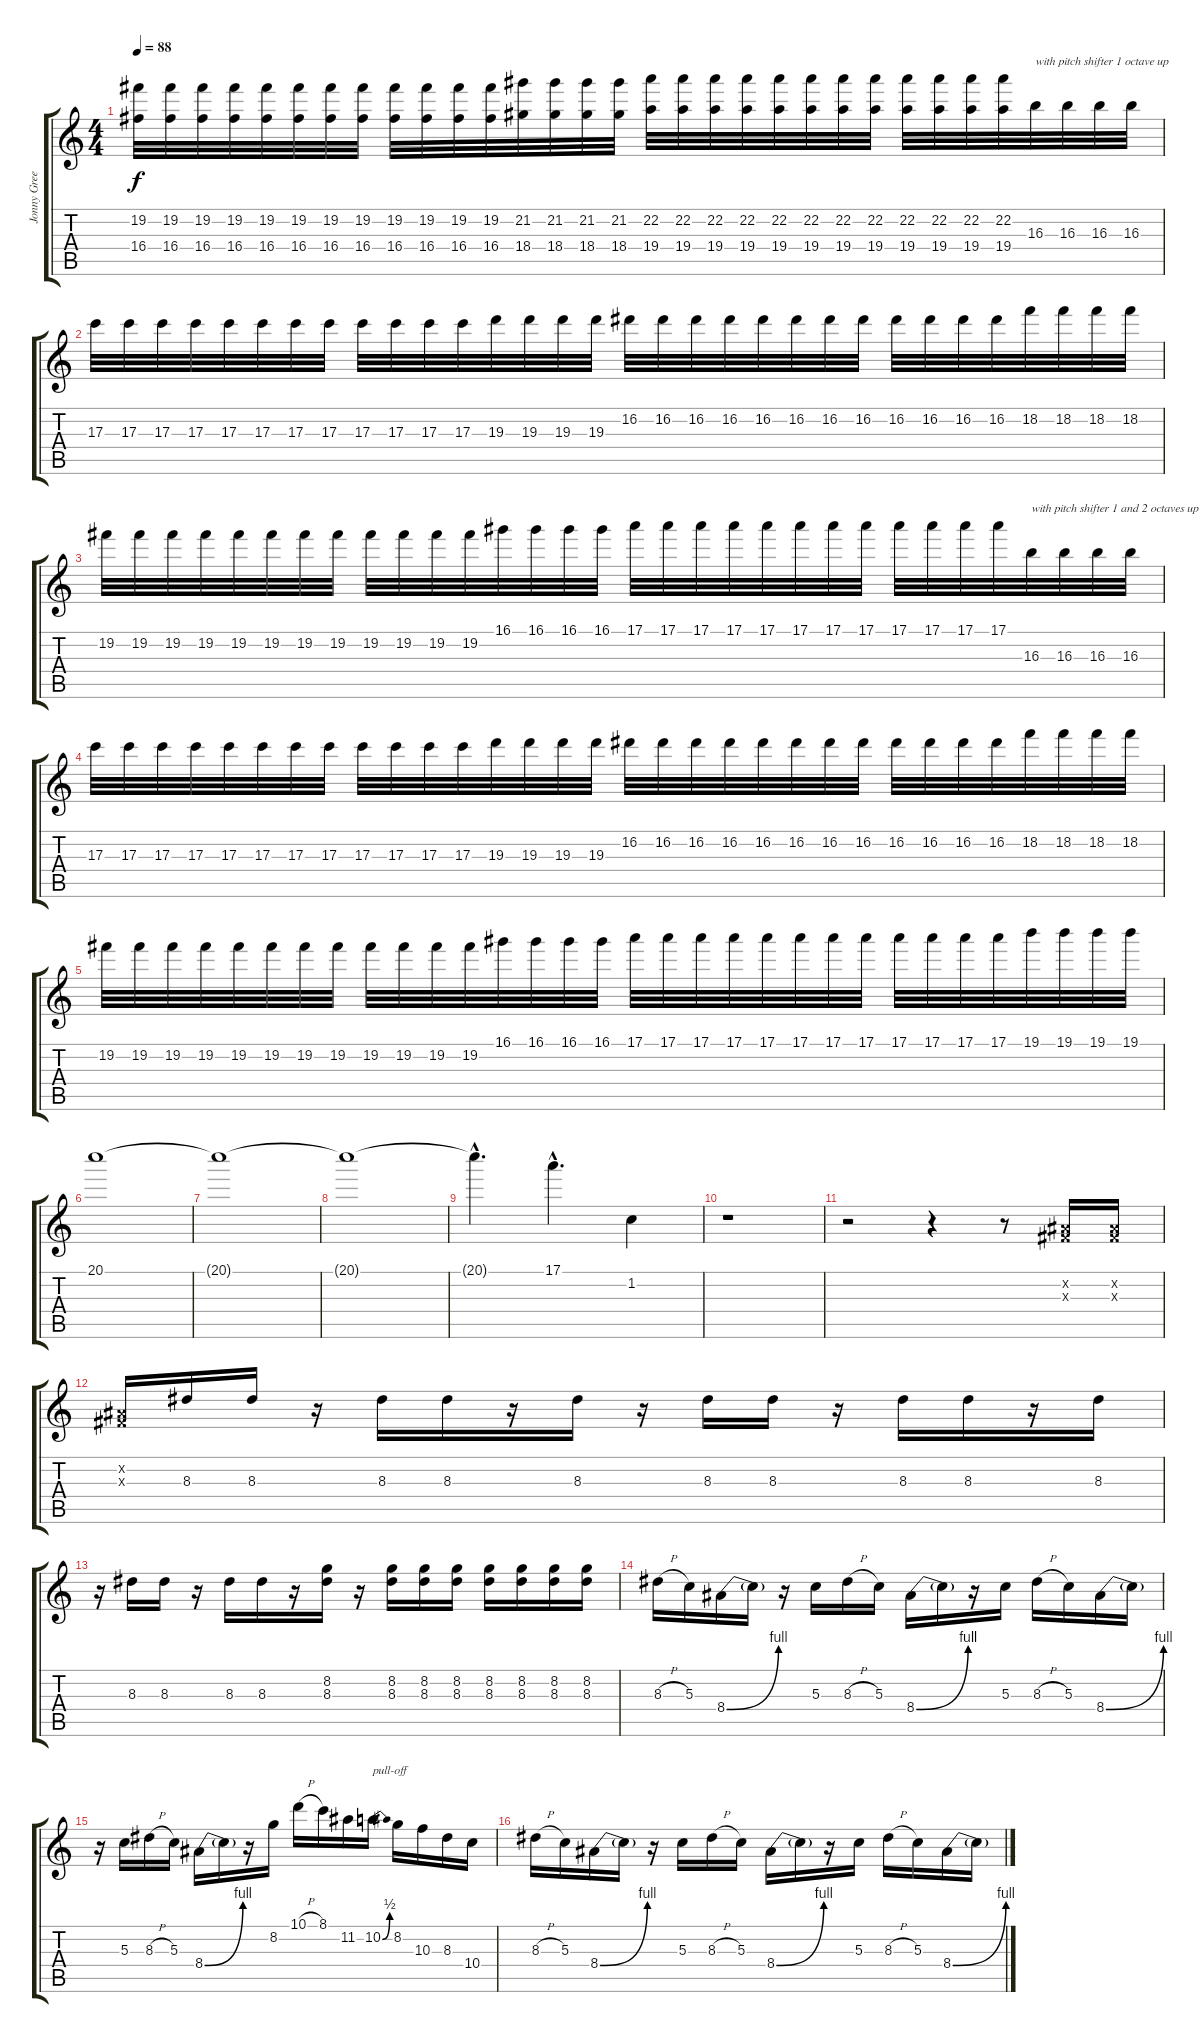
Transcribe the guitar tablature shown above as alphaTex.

\track ("Jonny Greenwood" "Jonny Gree") {instrument distortionguitar}
\staff {score tabs}
\tuning (E4 B3 G3 D3 A2 E2) {hide}
\ts (4 4)
\tempo 88
\clef g2
\ks c
(19.2 16.4).32{dy f} (19.2 16.4).32 (19.2 16.4).32 (19.2 16.4).32 (19.2 16.4).32 (19.2 16.4).32 (19.2 16.4).32 (19.2 16.4).32 (19.2 16.4).32 (19.2 16.4).32 (19.2 16.4).32 (19.2 16.4).32 (21.2 18.4).32 (21.2 18.4).32 (21.2 18.4).32 (21.2 18.4).32 (22.2 19.4).32 (22.2 19.4).32 (22.2 19.4).32 (22.2 19.4).32 (22.2 19.4).32 (22.2 19.4).32 (22.2 19.4).32 (22.2 19.4).32 (22.2 19.4).32 (22.2 19.4).32 (22.2 19.4).32 (22.2 19.4).32 16.3.32{txt "with pitch shifter 1 octave up"} 16.3.32 16.3.32 16.3.32 |
17.3.32 17.3.32 17.3.32 17.3.32 17.3.32 17.3.32 17.3.32 17.3.32 17.3.32 17.3.32 17.3.32 17.3.32 19.3.32 19.3.32 19.3.32 19.3.32 16.2.32 16.2.32 16.2.32 16.2.32 16.2.32 16.2.32 16.2.32 16.2.32 16.2.32 16.2.32 16.2.32 16.2.32 18.2.32 18.2.32 18.2.32 18.2.32 |
19.2.32 19.2.32 19.2.32 19.2.32 19.2.32 19.2.32 19.2.32 19.2.32 19.2.32 19.2.32 19.2.32 19.2.32 16.1.32 16.1.32 16.1.32 16.1.32 17.1.32 17.1.32 17.1.32 17.1.32 17.1.32 17.1.32 17.1.32 17.1.32 17.1.32 17.1.32 17.1.32 17.1.32 16.3.32{txt "with pitch shifter 1 and 2 octaves up"} 16.3.32 16.3.32 16.3.32 |
17.3.32 17.3.32 17.3.32 17.3.32 17.3.32 17.3.32 17.3.32 17.3.32 17.3.32 17.3.32 17.3.32 17.3.32 19.3.32 19.3.32 19.3.32 19.3.32 16.2.32 16.2.32 16.2.32 16.2.32 16.2.32 16.2.32 16.2.32 16.2.32 16.2.32 16.2.32 16.2.32 16.2.32 18.2.32 18.2.32 18.2.32 18.2.32 |
19.2.32 19.2.32 19.2.32 19.2.32 19.2.32 19.2.32 19.2.32 19.2.32 19.2.32 19.2.32 19.2.32 19.2.32 16.1.32 16.1.32 16.1.32 16.1.32 17.1.32 17.1.32 17.1.32 17.1.32 17.1.32 17.1.32 17.1.32 17.1.32 17.1.32 17.1.32 17.1.32 17.1.32 19.1.32 19.1.32 19.1.32 19.1.32 |
20.1.1 |
20.1{t}.1 |
20.1{t}.1 |
20.1{hac t}.4{d} 17.1{hac}.4{d} 1.2.4 |
r.1 |
r.2 r.4 r.8 (-1.2{x} -1.3{x}).16 (-1.2{x} -1.3{x}).16 |
(-1.2{x} -1.3{x}).16 8.3.16 8.3.16 r.16 8.3.16 8.3.16 r.16 8.3.16 r.16 8.3.16 8.3.16 r.16 8.3.16 8.3.16 r.16 8.3.16 |
r.16 8.3.16 8.3.16 r.16 8.3.16 8.3.16 r.16 (8.2 8.3).16 r.16 (8.2 8.3).16 (8.2 8.3).16 (8.2 8.3).16 (8.2 8.3).16 (8.2 8.3).16 (8.2 8.3).16 (8.2 8.3).16 |
8.3{h}.16 5.3.16 8.4{be (bend 0 0 60 4)}.16 8.4{t}.16 r.16 5.3.16 8.3{h}.16 5.3.16 8.4{be (bend 0 0 60 4)}.16 8.4{t}.16 r.16 5.3.16 8.3{h}.16 5.3.16 8.4{be (bend 0 0 60 4)}.16 8.4{t}.16 |
r.16 5.3.16 8.3{h}.16 5.3.16 8.4{be (bend 0 0 60 4)}.16 8.4{t}.16 r.16 8.2.16 10.1{h}.16 8.1.16 11.2.16 10.2{be (bend 0 0 60 2)}.16{txt "pull-off"} 8.2.16 10.3.16 8.3.16 10.4.16 |
8.3{h}.16 5.3.16 8.4{be (bend 0 0 60 4)}.16 8.4{t}.16 r.16 5.3.16 8.3{h}.16 5.3.16 8.4{be (bend 0 0 60 4)}.16 8.4{t}.16 r.16 5.3.16 8.3{h}.16 5.3.16 8.4{be (bend 0 0 60 4)}.16 8.4{t}.16
